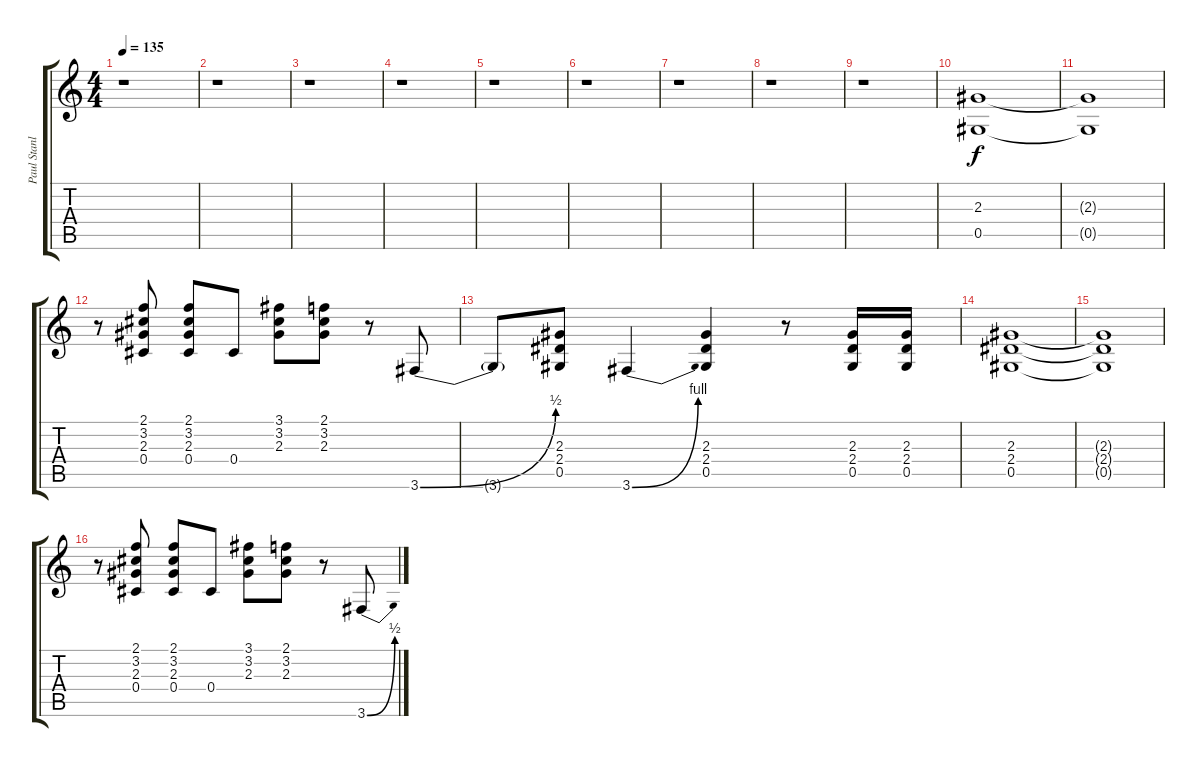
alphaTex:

\track ("Paul Stanley" "Paul Stanl") {instrument distortionguitar}
\staff {score tabs}
\tuning (Eb4 Bb3 Gb3 Db3 Ab2 Eb2) {hide}
\ts (4 4)
\tempo 135
\clef g2
\ks c
r.1{dy f instrument distortionguitar} |
r.1 |
r.1 |
r.1 |
r.1 |
r.1 |
r.1 |
r.1 |
r.1 |
(2.3 0.5).1 |
(2.3{t} 0.5{t}).1 |
r.8 (2.1 3.2 2.3 0.4).8 (2.1 3.2 2.3 0.4).8 0.4.8 (3.1 3.2 2.3).8 (2.1 3.2 2.3).8 r.8 3.6{be (bend 0 0 60 2)}.8 |
3.6{t}.8 (2.3 2.4 0.5).8 3.6{be (bend 0 0 60 4)}.4 (2.3 2.4 0.5).4 r.8 (2.3 2.4 0.5).16 (2.3 2.4 0.5).16 |
(2.3 2.4 0.5).1 |
(2.3{t} 2.4{t} 0.5{t}).1 |
r.8 (2.1 3.2 2.3 0.4).8 (2.1 3.2 2.3 0.4).8 0.4.8 (3.1 3.2 2.3).8 (2.1 3.2 2.3).8 r.8 3.6{be (bend 0 0 60 2)}.8
